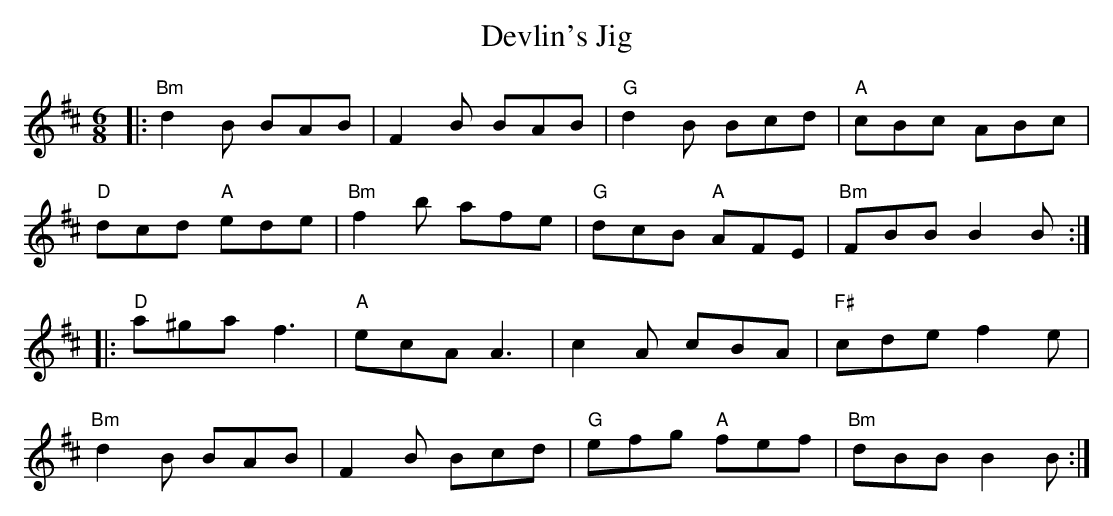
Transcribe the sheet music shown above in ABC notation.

X:1
T:Devlin's Jig
M:6/8
L:1/8
K:Bm
|:"Bm"d2B BAB | F2B BAB | "G"d2B Bcd | "A"cBc ABc |
"D"dcd "A"ede | "Bm"f2b afe | "G"dcB "A"AFE | "Bm"FBB B2 B :|
|:"D"a^ga f3 | "A"ecA A3 | c2A cBA |"F#"cde f2e |
"Bm"d2B BAB | F2B Bcd | "G"efg "A"fef | "Bm"dBB B2 B :|
